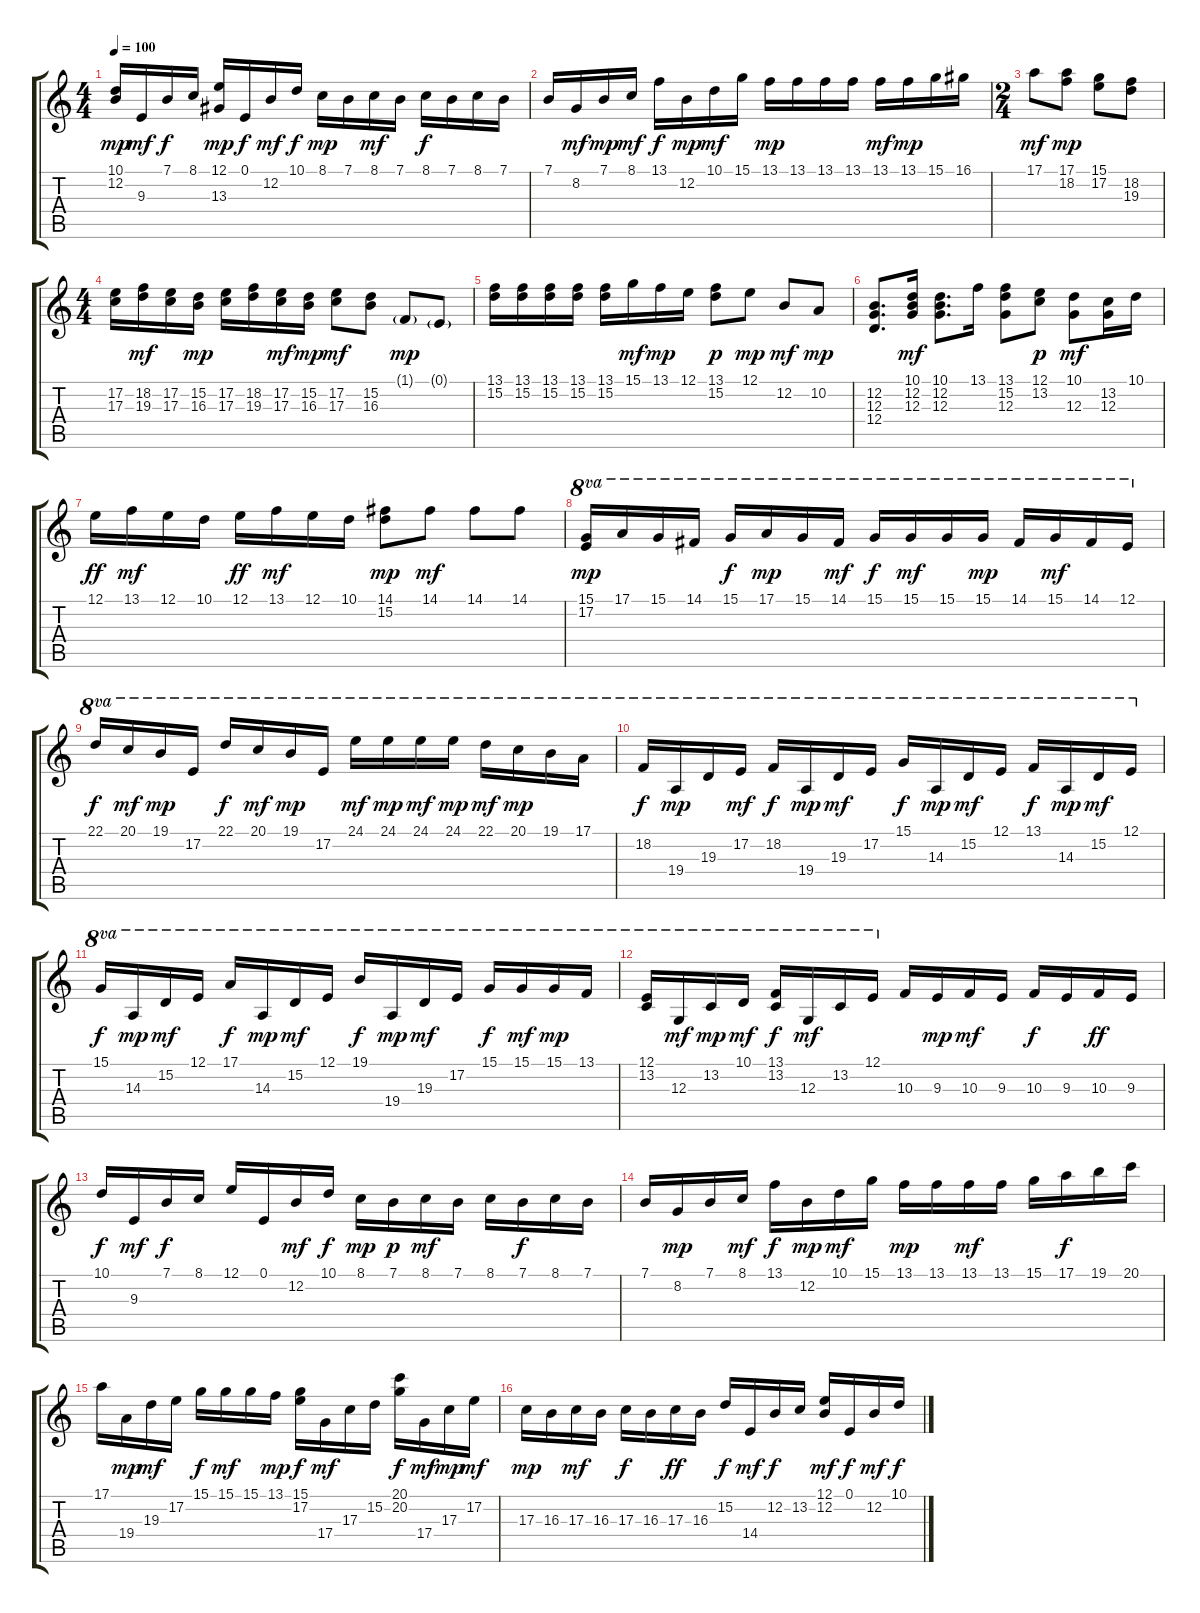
\track "" {instrument acousticgrandpiano}
\staff {score tabs}
\tuning (E4 B3 G3 D3 A2 E2) {hide}
\ts (4 4)
\tempo 100
\clef g2
\ks c
(10.1 12.2).16{dy mp} 9.3.16{dy mf} 7.1.16{dy f} 8.1.16 (12.1 13.3).16{dy mp} 0.1.16{dy f} 12.2.16{dy mf} 10.1.16{dy f} 8.1.16{dy mp} 7.1.16 8.1.16{dy mf} 7.1.16 8.1.16{dy f} 7.1.16 8.1.16 7.1.16 |
7.1.16 8.2.16{dy mf} 7.1.16{dy mp} 8.1.16{dy mf} 13.1.16{dy f} 12.2.16{dy mp} 10.1.16{dy mf} 15.1.16 13.1.16{dy mp} 13.1.16 13.1.16 13.1.16 13.1.16{dy mf} 13.1.16{dy mp} 15.1.16 16.1.16 |
\ts (2 4)
17.1.8{dy mf} (17.1 18.2).8{dy mp} (15.1 17.2).8 (18.2 19.3).8 |
\ts (4 4)
(17.2 17.3).16 (18.2 19.3).16{dy mf} (17.2 17.3).16 (15.2 16.3).16{dy mp} (17.2 17.3).16 (18.2 19.3).16 (17.2 17.3).16{dy mf} (15.2 16.3).16{dy mp} (17.2 17.3).8{dy mf} (15.2 16.3).8 1.1{g}.8{dy mp} 0.1{g}.8 |
(13.1 15.2).16 (13.1 15.2).16 (13.1 15.2).16 (13.1 15.2).16 (13.1 15.2).16 15.1.16{dy mf} 13.1.16{dy mp} 12.1.16 (13.1 15.2).8{dy p} 12.1.8{dy mp} 12.2.8{dy mf} 10.2.8{dy mp} |
(12.2 12.3 12.4).8{d} (10.1 12.2 12.3).16{dy mf} (10.1 12.2 12.3).8{d} 13.1.16 (13.1 15.2 12.3).8 (12.1 13.2).8{dy p} (10.1 12.3).8{dy mf} (13.2 12.3).16 10.1.16 |
12.1.16{dy ff} 13.1.16{dy mf} 12.1.16 10.1.16 12.1.16{dy ff} 13.1.16{dy mf} 12.1.16 10.1.16 (14.1 15.2).8{dy mp volume 6} 14.1.8{dy mf} 14.1.8 14.1.8 |
(15.1 17.2).16{ot 8va dy mp volume 13} 17.1.16{ot 8va} 15.1.16{ot 8va} 14.1.16{ot 8va} 15.1.16{ot 8va dy f} 17.1.16{ot 8va dy mp} 15.1.16{ot 8va} 14.1.16{ot 8va dy mf} 15.1.16{ot 8va dy f} 15.1.16{ot 8va dy mf} 15.1.16{ot 8va} 15.1.16{ot 8va dy mp} 14.1.16{ot 8va} 15.1.16{ot 8va dy mf} 14.1.16{ot 8va} 12.1.16{ot 8va} |
22.1.16{ot 8va dy f} 20.1.16{ot 8va dy mf} 19.1.16{ot 8va dy mp} 17.2.16{ot 8va} 22.1.16{ot 8va dy f} 20.1.16{ot 8va dy mf} 19.1.16{ot 8va dy mp} 17.2.16{ot 8va} 24.1.16{ot 8va dy mf} 24.1.16{ot 8va dy mp} 24.1.16{ot 8va dy mf} 24.1.16{ot 8va dy mp} 22.1.16{ot 8va dy mf} 20.1.16{ot 8va dy mp} 19.1.16{ot 8va} 17.1.16{ot 8va} |
18.2.16{ot 8va dy f} 19.4.16{ot 8va dy mp} 19.3.16{ot 8va} 17.2.16{ot 8va dy mf} 18.2.16{ot 8va dy f} 19.4.16{ot 8va dy mp} 19.3.16{ot 8va dy mf} 17.2.16{ot 8va} 15.1.16{ot 8va dy f} 14.3.16{ot 8va dy mp} 15.2.16{ot 8va dy mf} 12.1.16{ot 8va} 13.1.16{ot 8va dy f} 14.3.16{ot 8va dy mp} 15.2.16{ot 8va dy mf} 12.1.16{ot 8va} |
15.1.16{ot 8va dy f} 14.3.16{ot 8va dy mp} 15.2.16{ot 8va dy mf} 12.1.16{ot 8va} 17.1.16{ot 8va dy f} 14.3.16{ot 8va dy mp} 15.2.16{ot 8va dy mf} 12.1.16{ot 8va} 19.1.16{ot 8va dy f} 19.4.16{ot 8va dy mp} 19.3.16{ot 8va dy mf} 17.2.16{ot 8va} 15.1.16{ot 8va dy f} 15.1.16{ot 8va dy mf} 15.1.16{ot 8va dy mp} 13.1.16{ot 8va} |
(12.1 13.2).16{ot 8va} 12.3.16{ot 8va dy mf} 13.2.16{ot 8va dy mp} 10.1.16{ot 8va dy mf} (13.1 13.2).16{ot 8va dy f} 12.3.16{ot 8va dy mf} 13.2.16{ot 8va} 12.1.16{ot 8va} 10.3.16 9.3.16{dy mp} 10.3.16{dy mf} 9.3.16 10.3.16{dy f} 9.3.16 10.3.16{dy ff} 9.3.16 |
10.1.16{dy f} 9.3.16{dy mf} 7.1.16{dy f} 8.1.16 12.1.16 0.1.16 12.2.16{dy mf} 10.1.16{dy f} 8.1.16{dy mp} 7.1.16{dy p} 8.1.16{dy mf} 7.1.16 8.1.16 7.1.16{dy f} 8.1.16 7.1.16 |
7.1.16 8.2.16{dy mp} 7.1.16 8.1.16{dy mf} 13.1.16{dy f} 12.2.16{dy mp} 10.1.16{dy mf} 15.1.16 13.1.16{dy mp} 13.1.16 13.1.16{dy mf} 13.1.16 15.1.16 17.1.16{dy f} 19.1.16 20.1.16 |
17.1.16 19.4.16{dy mp} 19.3.16{dy mf} 17.2.16 15.1.16{dy f} 15.1.16{dy mf} 15.1.16 13.1.16{dy mp} (15.1 17.2).16{dy f} 17.4.16{dy mf} 17.3.16 15.2.16 (20.1 20.2).16{dy f} 17.4.16{dy mf} 17.3.16{dy mp} 17.2.16{dy mf} |
17.3.16{dy mp} 16.3.16 17.3.16{dy mf} 16.3.16 17.3.16{dy f} 16.3.16 17.3.16{dy ff} 16.3.16 15.2.16{dy f} 14.4.16{dy mf} 12.2.16{dy f} 13.2.16 (12.1 12.2).16{dy mf} 0.1.16{dy f} 12.2.16{dy mf} 10.1.16{dy f}
